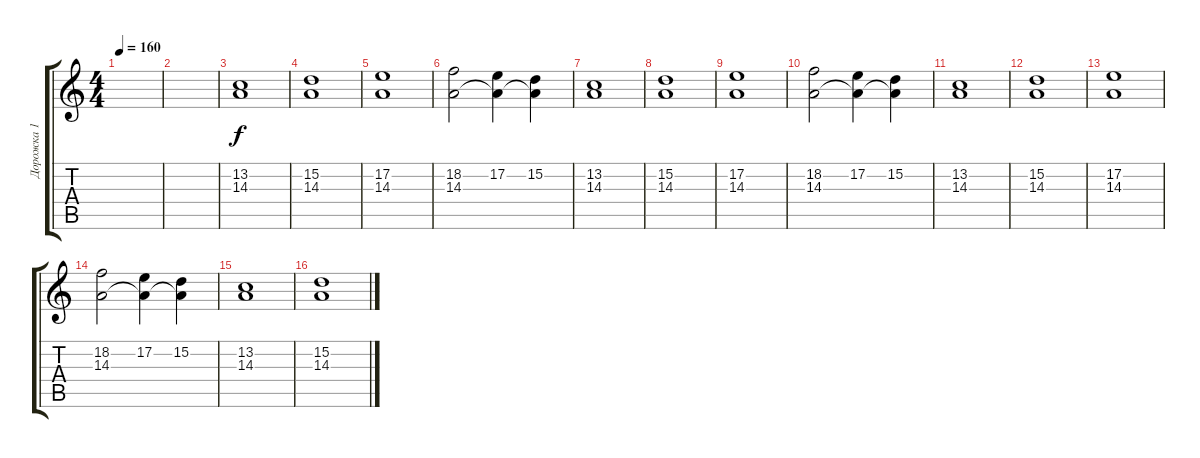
\track ("Дорожка 1" "Дорожка 1") {instrument pad7halo}
\staff {score tabs}
\tuning (E4 B3 G3 D3 A2 E2) {hide}
\ts (4 4)
\tempo 160
\clef g2
\ks c
|
|
(13.2 14.3).1 |
(15.2 14.3).1 |
(17.2 14.3).1 |
(18.2 14.3).2 (17.2 14.3{t}).4 (15.2 14.3{t}).4 |
(13.2 14.3).1 |
(15.2 14.3).1 |
(17.2 14.3).1 |
(18.2 14.3).2 (17.2 14.3{t}).4 (15.2 14.3{t}).4 |
(13.2 14.3).1 |
(15.2 14.3).1 |
(17.2 14.3).1 |
(18.2 14.3).2 (17.2 14.3{t}).4 (15.2 14.3{t}).4 |
(13.2 14.3).1 |
(15.2 14.3).1
